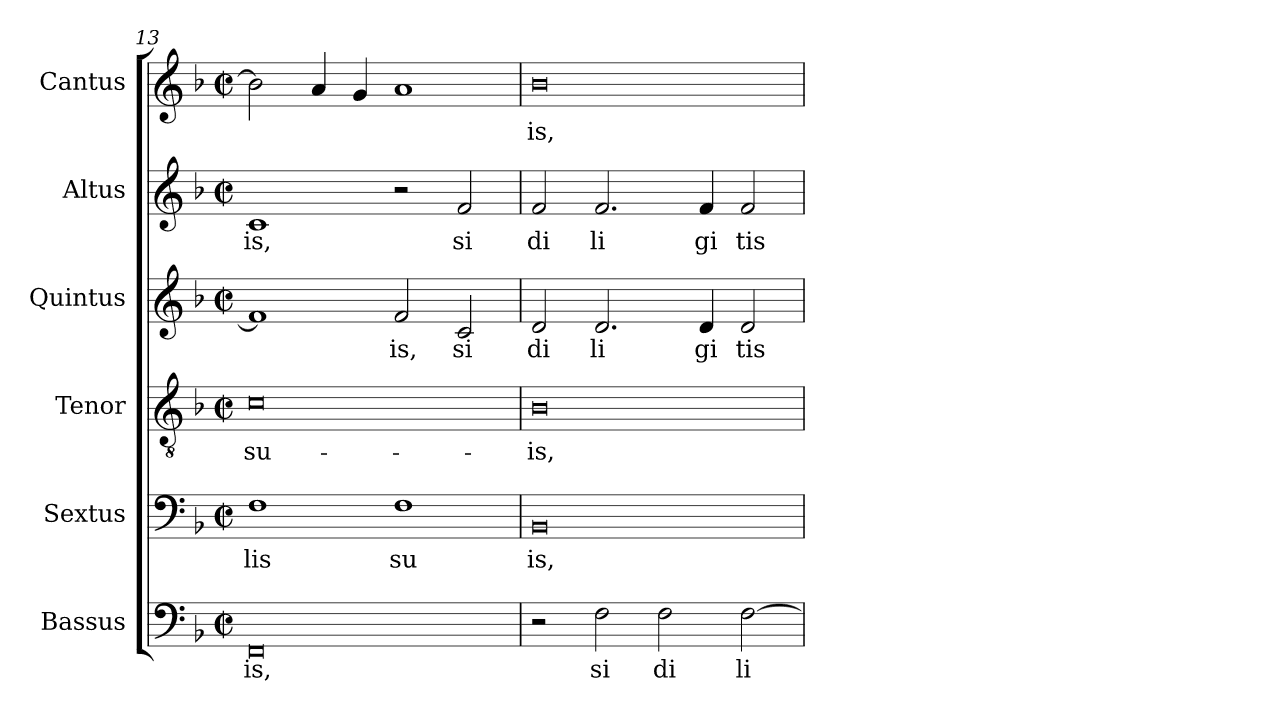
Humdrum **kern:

**kern	**text	**kern	**text	**kern	**text	**kern	**text	**kern	**text	**kern	**text
*part6	*part6	*part5	*part5	*part4	*part4	*part3	*part3	*part2	*part2	*part1	*part1
*staff6	*staff6	*staff5	*staff5	*staff4	*staff4	*staff3	*staff3	*staff2	*staff2	*staff1	*staff1
*I"Bassus	*	*I"Sextus	*	*I"Tenor	*	*I"Quintus	*	*I"Altus	*	*I"Cantus	*
*clefF4	*	*clefF4	*	*clefGv2	*	*clefG2	*	*clefG2	*	*clefG2	*
*k[b-]	*	*k[b-]	*	*k[b-]	*	*k[b-]	*	*k[b-]	*	*k[b-]	*
*F:	*	*F:	*	*F:	*	*F:	*	*F:	*	*F:	*
*M2/2	*	*M2/2	*	*M2/2	*	*M2/2	*	*M2/2	*	*M2/2	*
*met(c|)	*	*met(c|)	*	*met(c|)	*	*met(c|)	*	*met(c|)	*	*met(c|)	*
=13	=13	=13	=13	=13	=13	=13	=13	=13	=13	=13	=13
!	!LO:LY:b:cj	!	!LO:LY:b:cj	!	!LO:LY:b:cj	!	!	!	!LO:LY:b:cj	!	!
0FF	is,	1F	lis	0c	su-	1f]	.	1c	is,	2b-\]	.
.	.	.	.	.	.	.	.	.	.	4a/	.
.	.	.	.	.	.	.	.	.	.	4g/	.
!	!	!	!LO:LY:b:cj	!	!	!	!LO:LY:b:cj	!	!	!	!
.	.	1F	su	.	.	2f/	is,	2r	.	1a	.
!	!	!	!	!	!	!	!LO:LY:b:cj	!	!LO:LY:b:cj	!	!
.	.	.	.	.	.	2c/	si	2f/	si	.	.
=14	=14	=14	=14	=14	=14	=14	=14	=14	=14	=14	=14
!	!	!	!LO:LY:b:cj	!	!LO:LY:b:cj	!	!LO:LY:b:cj	!	!LO:LY:b:cj	!	!LO:LY:b:cj
2r	.	0BB-	is,	0B-	-is,	2d/	di	2f/	di	0b-	-is,
!	!LO:LY:b:cj	!	!	!	!	!	!LO:LY:b:cj	!	!LO:LY:b:cj	!	!
2F\	si	.	.	.	.	2.d/	li	2.f/	li	.	.
!	!LO:LY:b:cj	!	!	!	!	!	!	!	!	!	!
2F\	di	.	.	.	.	.	.	.	.	.	.
!	!	!	!	!	!	!	!LO:LY:b:cj	!	!LO:LY:b:cj	!	!
.	.	.	.	.	.	4d/	gi	4f/	gi	.	.
!	!LO:LY:b:cj	!	!	!	!	!	!LO:LY:b:cj	!	!LO:LY:b:cj	!	!
[>2F\	li	.	.	.	.	2d/	tis	2f/	tis	.	.
=	=	=	=	=	=	=	=	=	=	=	=
*-	*-	*-	*-	*-	*-	*-	*-	*-	*-	*-	*-
